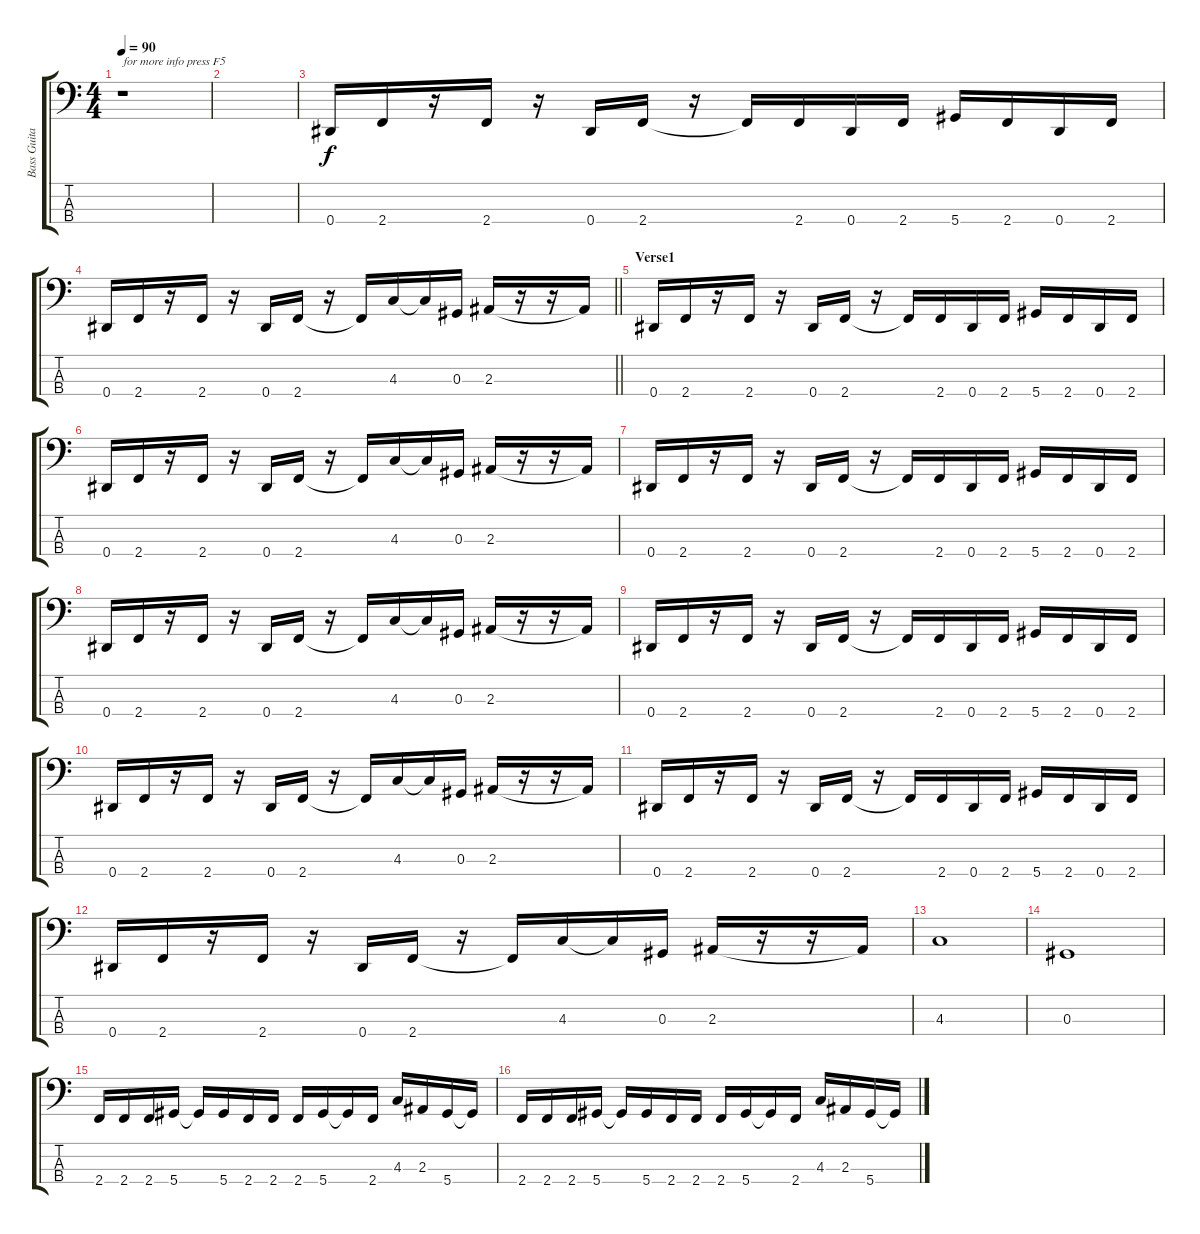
\track ("Bass Guitar" "Bass Guita") {instrument electricbassfinger}
\staff {score tabs}
\tuning (Gb2 Db2 Ab1 Eb1) {hide}
\ts (4 4)
\tempo 90
\clef f4
\ks c
r.1{txt "for more info press F5" dy f instrument electricbassfinger} |
|
0.4.16 2.4.16 r.16 2.4.16 r.16 0.4.16 2.4.16 r.16 2.4{t}.16 2.4.16 0.4.16 2.4.16 5.4.16 2.4.16 0.4.16 2.4.16 |
\barLineRight lightlight
0.4.16 2.4.16 r.16 2.4.16 r.16 0.4.16 2.4.16 r.16 2.4{t}.16 4.3.16 4.3{t}.16 0.3.16 2.3.16 r.16 r.16 2.3{t}.16 |
\section ("" "Verse1")
0.4.16 2.4.16 r.16 2.4.16 r.16 0.4.16 2.4.16 r.16 2.4{t}.16 2.4.16 0.4.16 2.4.16 5.4.16 2.4.16 0.4.16 2.4.16 |
0.4.16 2.4.16 r.16 2.4.16 r.16 0.4.16 2.4.16 r.16 2.4{t}.16 4.3.16 4.3{t}.16 0.3.16 2.3.16 r.16 r.16 2.3{t}.16 |
0.4.16 2.4.16 r.16 2.4.16 r.16 0.4.16 2.4.16 r.16 2.4{t}.16 2.4.16 0.4.16 2.4.16 5.4.16 2.4.16 0.4.16 2.4.16 |
0.4.16 2.4.16 r.16 2.4.16 r.16 0.4.16 2.4.16 r.16 2.4{t}.16 4.3.16 4.3{t}.16 0.3.16 2.3.16 r.16 r.16 2.3{t}.16 |
0.4.16 2.4.16 r.16 2.4.16 r.16 0.4.16 2.4.16 r.16 2.4{t}.16 2.4.16 0.4.16 2.4.16 5.4.16 2.4.16 0.4.16 2.4.16 |
0.4.16 2.4.16 r.16 2.4.16 r.16 0.4.16 2.4.16 r.16 2.4{t}.16 4.3.16 4.3{t}.16 0.3.16 2.3.16 r.16 r.16 2.3{t}.16 |
0.4.16 2.4.16 r.16 2.4.16 r.16 0.4.16 2.4.16 r.16 2.4{t}.16 2.4.16 0.4.16 2.4.16 5.4.16 2.4.16 0.4.16 2.4.16 |
0.4.16 2.4.16 r.16 2.4.16 r.16 0.4.16 2.4.16 r.16 2.4{t}.16 4.3.16 4.3{t}.16 0.3.16 2.3.16 r.16 r.16 2.3{t}.16 |
4.3.1 |
0.3.1 |
2.4.16 2.4.16 2.4.16 5.4.16 5.4{t}.16 5.4.16 2.4.16 2.4.16 2.4.16 5.4.16 5.4{t}.16 2.4.16 4.3.16 2.3.16 5.4.16 5.4{t}.16 |
2.4.16 2.4.16 2.4.16 5.4.16 5.4{t}.16 5.4.16 2.4.16 2.4.16 2.4.16 5.4.16 5.4{t}.16 2.4.16 4.3.16 2.3.16 5.4.16 5.4{t}.16
